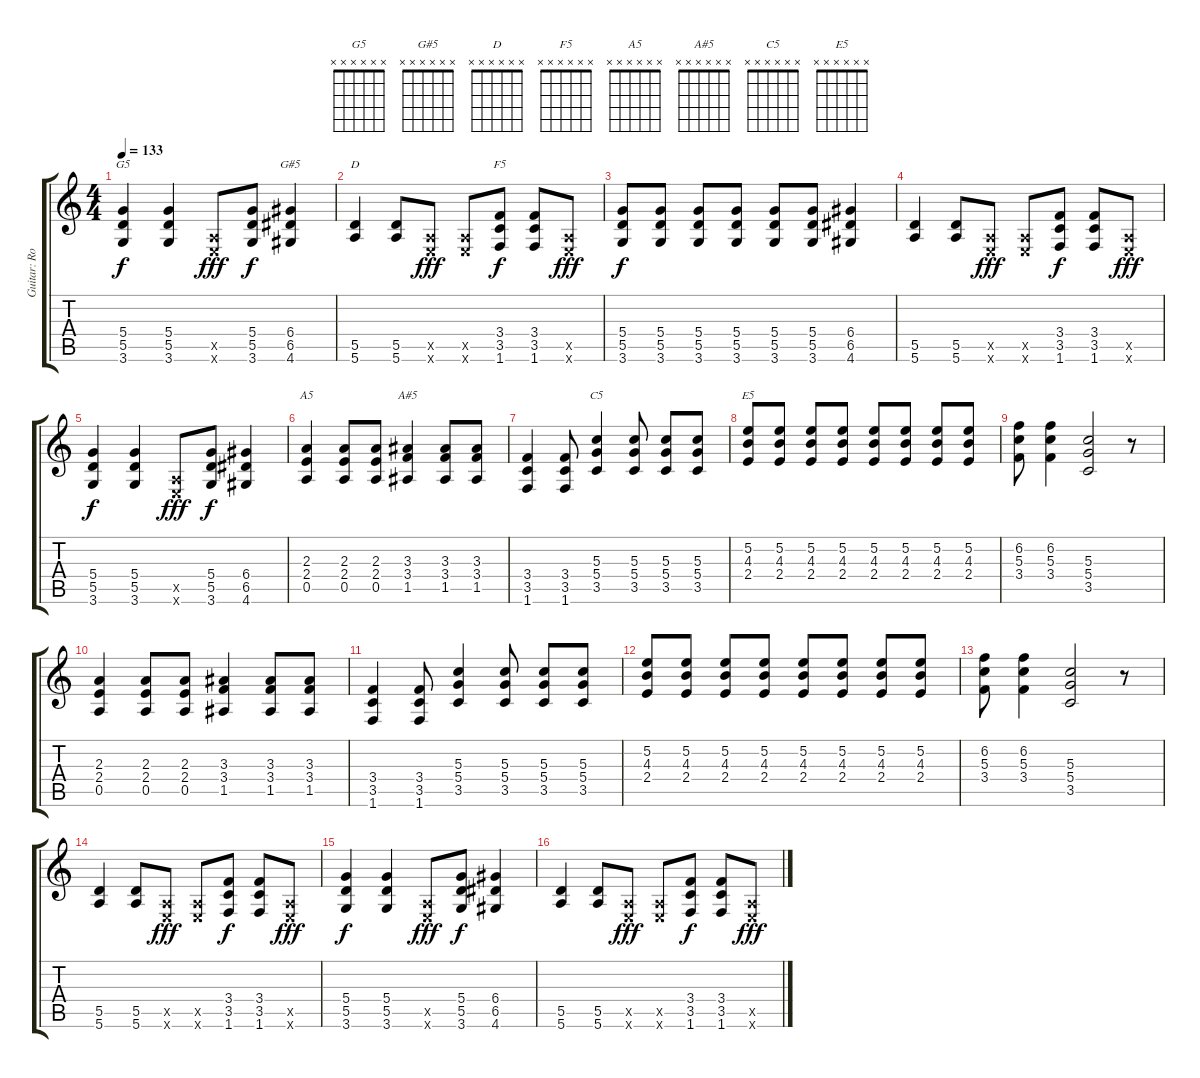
\track ("Guitar: Robin Finck" "Guitar: Ro") {instrument distortionguitar}
\staff {score tabs}
\tuning (E4 B3 G3 D3 A2 E2) {hide}
\chord ("G5" x x x x x x) {firstfret 0}
\chord ("G#5" x x x x x x) {firstfret 0}
\chord ("D" x x x x x x) {firstfret 0}
\chord ("F5" x x x x x x) {firstfret 0}
\chord ("A5" x x x x x x) {firstfret 0}
\chord ("A#5" x x x x x x) {firstfret 0}
\chord ("C5" x x x x x x) {firstfret 0}
\chord ("E5" x x x x x x) {firstfret 0}
\ts (4 4)
\tempo 133
\clef g2
\ks c
(5.4 5.5 3.6).4{ch "G5" dy f} (5.4 5.5 3.6).4 (0.5{x} 0.6{x}).8{dy fff} (5.4 5.5 3.6).8{dy f} (6.4 6.5 4.6).4{ch "G#5"} |
(5.5 5.6).4{ch "D"} (5.5 5.6).8 (0.5{x} 0.6{x}).8{dy fff} (0.5{x} 0.6{x}).8 (3.4 3.5 1.6).8{ch "F5" dy f} (3.4 3.5 1.6).8 (0.5{x} 0.6{x}).8{dy fff} |
(5.4 5.5 3.6).8{dy f} (5.4 5.5 3.6).8 (5.4 5.5 3.6).8 (5.4 5.5 3.6).8 (5.4 5.5 3.6).8 (5.4 5.5 3.6).8 (6.4 6.5 4.6).4 |
(5.5 5.6).4 (5.5 5.6).8 (0.5{x} 0.6{x}).8{dy fff} (0.5{x} 0.6{x}).8 (3.4 3.5 1.6).8{dy f} (3.4 3.5 1.6).8 (0.5{x} 0.6{x}).8{dy fff} |
(5.4 5.5 3.6).4{dy f} (5.4 5.5 3.6).4 (0.5{x} 0.6{x}).8{dy fff} (5.4 5.5 3.6).8{dy f} (6.4 6.5 4.6).4 |
(2.3 2.4 0.5).4{ch "A5"} (2.3 2.4 0.5).8 (2.3 2.4 0.5).8 (3.3 3.4 1.5).4{ch "A#5"} (3.3 3.4 1.5).8 (3.3 3.4 1.5).8 |
(3.4 3.5 1.6).4 (3.4 3.5 1.6).8 (5.3 5.4 3.5).4{ch "C5"} (5.3 5.4 3.5).8 (5.3 5.4 3.5).8 (5.3 5.4 3.5).8 |
(5.2 4.3 2.4).8{ch "E5"} (5.2 4.3 2.4).8 (5.2 4.3 2.4).8 (5.2 4.3 2.4).8 (5.2 4.3 2.4).8 (5.2 4.3 2.4).8 (5.2 4.3 2.4).8 (5.2 4.3 2.4).8 |
(6.2 5.3 3.4).8 (6.2 5.3 3.4).4 (5.3 5.4 3.5).2 r.8 |
(2.3 2.4 0.5).4 (2.3 2.4 0.5).8 (2.3 2.4 0.5).8 (3.3 3.4 1.5).4 (3.3 3.4 1.5).8 (3.3 3.4 1.5).8 |
(3.4 3.5 1.6).4 (3.4 3.5 1.6).8 (5.3 5.4 3.5).4 (5.3 5.4 3.5).8 (5.3 5.4 3.5).8 (5.3 5.4 3.5).8 |
(5.2 4.3 2.4).8 (5.2 4.3 2.4).8 (5.2 4.3 2.4).8 (5.2 4.3 2.4).8 (5.2 4.3 2.4).8 (5.2 4.3 2.4).8 (5.2 4.3 2.4).8 (5.2 4.3 2.4).8 |
(6.2 5.3 3.4).8 (6.2 5.3 3.4).4 (5.3 5.4 3.5).2 r.8 |
(5.5 5.6).4 (5.5 5.6).8 (0.5{x} 0.6{x}).8{dy fff} (0.5{x} 0.6{x}).8 (3.4 3.5 1.6).8{dy f} (3.4 3.5 1.6).8 (0.5{x} 0.6{x}).8{dy fff} |
(5.4 5.5 3.6).4{dy f} (5.4 5.5 3.6).4 (0.5{x} 0.6{x}).8{dy fff} (5.4 5.5 3.6).8{dy f} (6.4 6.5 4.6).4 |
(5.5 5.6).4 (5.5 5.6).8 (0.5{x} 0.6{x}).8{dy fff} (0.5{x} 0.6{x}).8 (3.4 3.5 1.6).8{dy f} (3.4 3.5 1.6).8 (0.5{x} 0.6{x}).8{dy fff}
